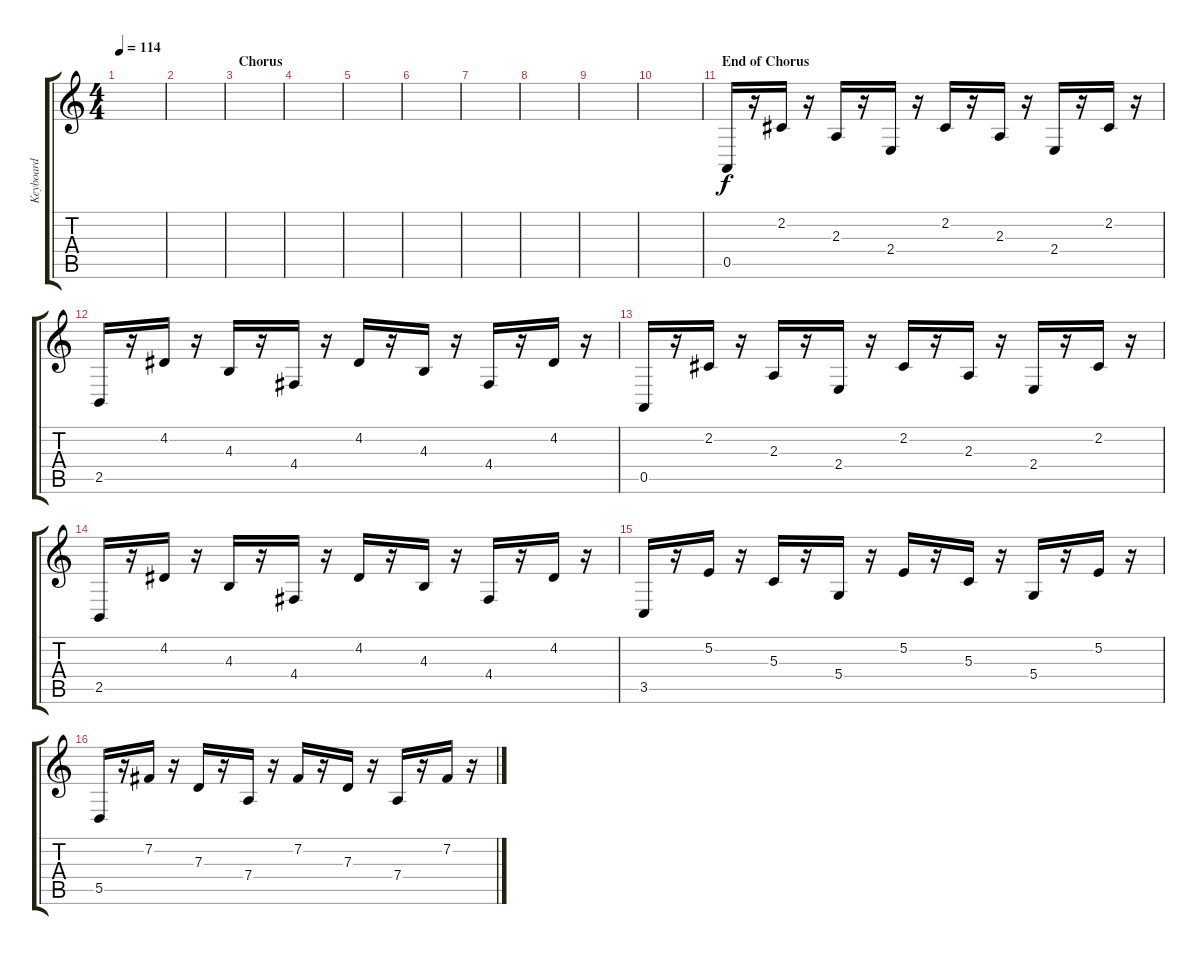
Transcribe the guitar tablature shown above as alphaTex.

\track ("Keyboard" "Keyboard") {instrument lead3calliope}
\staff {score tabs}
\tuning (E4 B3 G3 D3 A2 E2) {hide}
\ts (4 4)
\tempo 114
\clef g2
\ks c
|
|
\section ("" "Chorus")
|
|
|
|
|
|
|
|
\section ("" "End of Chorus")
0.5.16 r.16 2.2.16 r.16 2.3.16 r.16 2.4.16 r.16 2.2.16 r.16 2.3.16 r.16 2.4.16 r.16 2.2.16 r.16 |
2.5.16 r.16 4.2.16 r.16 4.3.16 r.16 4.4.16 r.16 4.2.16 r.16 4.3.16 r.16 4.4.16 r.16 4.2.16 r.16 |
0.5.16 r.16 2.2.16 r.16 2.3.16 r.16 2.4.16 r.16 2.2.16 r.16 2.3.16 r.16 2.4.16 r.16 2.2.16 r.16 |
2.5.16 r.16 4.2.16 r.16 4.3.16 r.16 4.4.16 r.16 4.2.16 r.16 4.3.16 r.16 4.4.16 r.16 4.2.16 r.16 |
3.5.16 r.16 5.2.16 r.16 5.3.16 r.16 5.4.16 r.16 5.2.16 r.16 5.3.16 r.16 5.4.16 r.16 5.2.16 r.16 |
5.5.16 r.16 7.2.16 r.16 7.3.16 r.16 7.4.16 r.16 7.2.16 r.16 7.3.16 r.16 7.4.16 r.16 7.2.16 r.16
